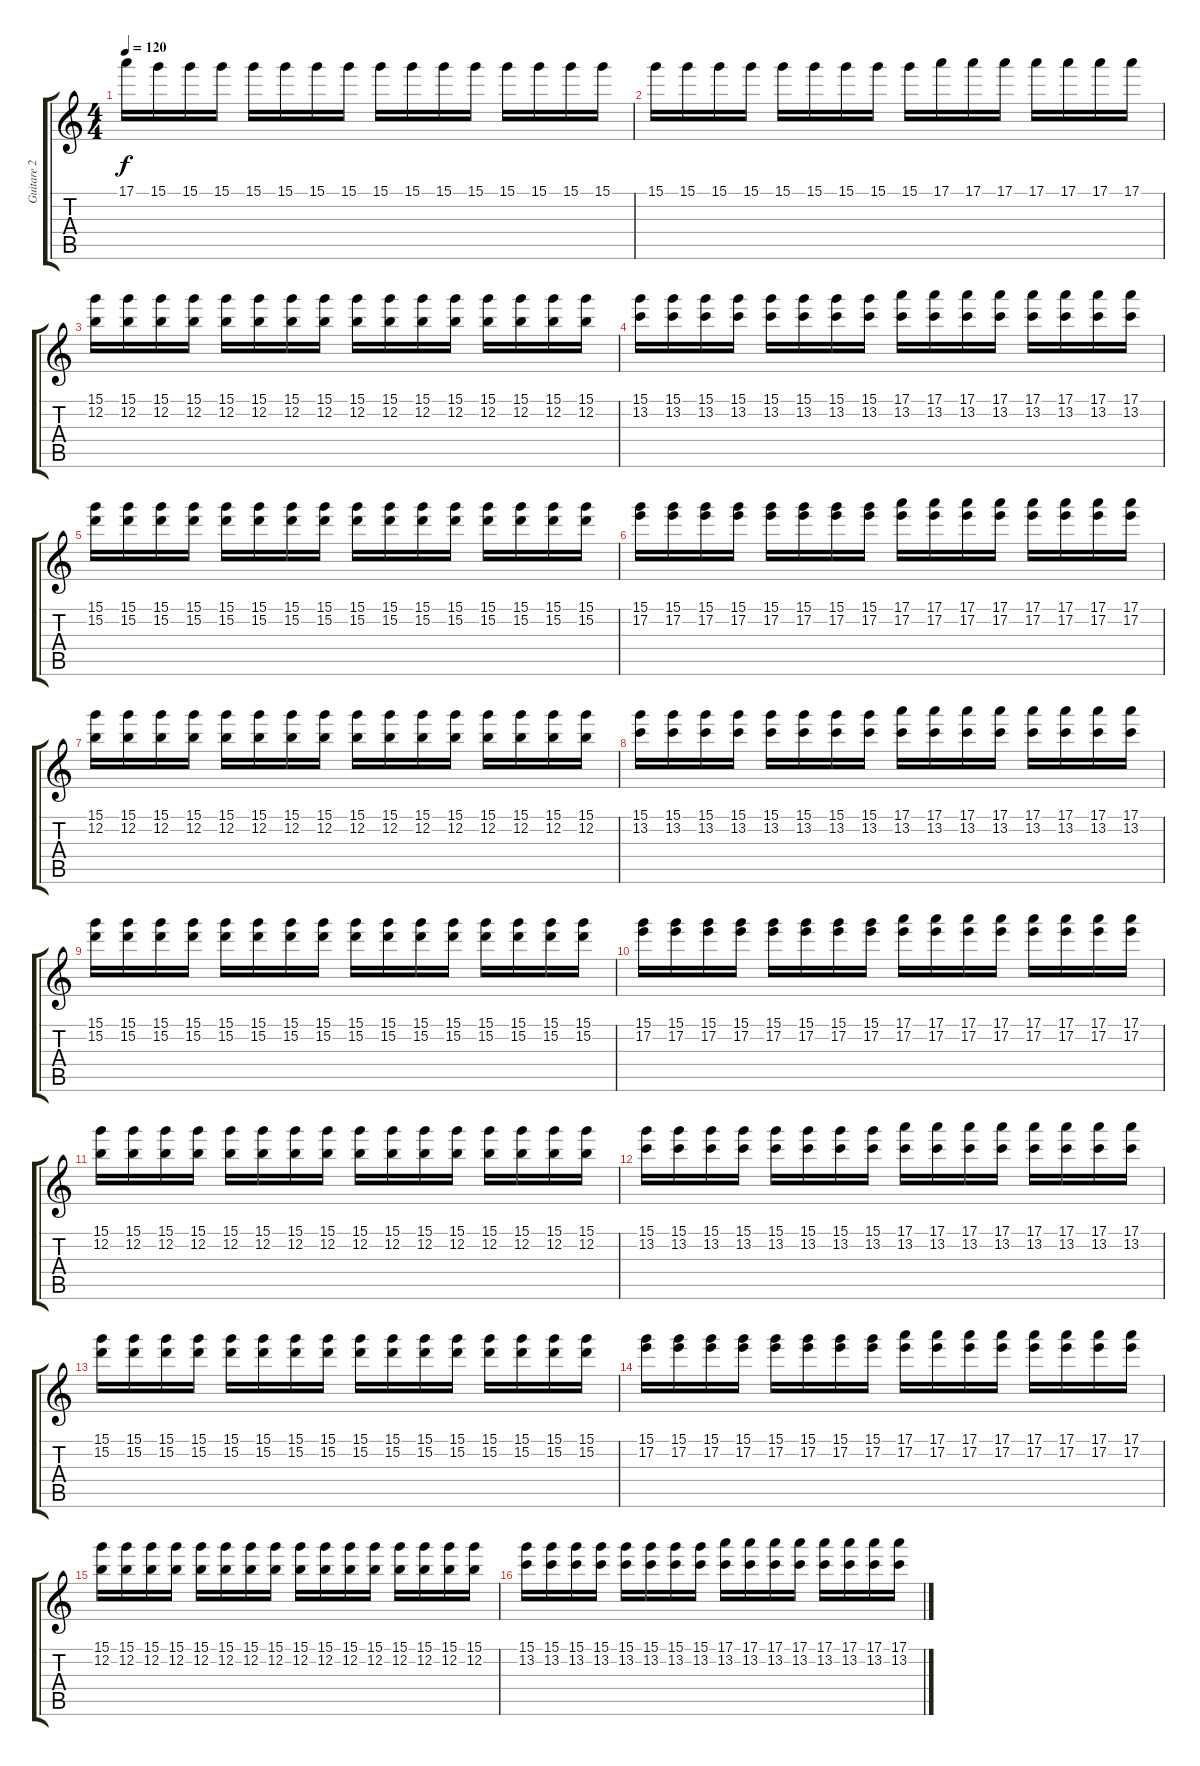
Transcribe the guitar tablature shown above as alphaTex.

\track ("Guitare 2" "Guitare 2") {instrument overdrivenguitar}
\staff {score tabs}
\tuning (E4 B3 G3 D3 A2 E2) {hide}
\ts (4 4)
\tempo 120
\clef g2
\ks c
17.1.16{dy f} 15.1.16 15.1.16 15.1.16 15.1.16 15.1.16 15.1.16 15.1.16 15.1.16 15.1.16 15.1.16 15.1.16 15.1.16 15.1.16 15.1.16 15.1.16 |
15.1.16 15.1.16 15.1.16 15.1.16 15.1.16 15.1.16 15.1.16 15.1.16 15.1.16 17.1.16 17.1.16 17.1.16 17.1.16 17.1.16 17.1.16 17.1.16 |
(15.1 12.2).16 (15.1 12.2).16 (15.1 12.2).16 (15.1 12.2).16 (15.1 12.2).16 (15.1 12.2).16 (15.1 12.2).16 (15.1 12.2).16 (15.1 12.2).16 (15.1 12.2).16 (15.1 12.2).16 (15.1 12.2).16 (15.1 12.2).16 (15.1 12.2).16 (15.1 12.2).16 (15.1 12.2).16 |
(15.1 13.2).16 (15.1 13.2).16 (15.1 13.2).16 (15.1 13.2).16 (15.1 13.2).16 (15.1 13.2).16 (15.1 13.2).16 (15.1 13.2).16 (17.1 13.2).16 (17.1 13.2).16 (17.1 13.2).16 (17.1 13.2).16 (17.1 13.2).16 (17.1 13.2).16 (17.1 13.2).16 (17.1 13.2).16 |
(15.1 15.2).16 (15.1 15.2).16 (15.1 15.2).16 (15.1 15.2).16 (15.1 15.2).16 (15.1 15.2).16 (15.1 15.2).16 (15.1 15.2).16 (15.1 15.2).16 (15.1 15.2).16 (15.1 15.2).16 (15.1 15.2).16 (15.1 15.2).16 (15.1 15.2).16 (15.1 15.2).16 (15.1 15.2).16 |
(15.1 17.2).16 (15.1 17.2).16 (15.1 17.2).16 (15.1 17.2).16 (15.1 17.2).16 (15.1 17.2).16 (15.1 17.2).16 (15.1 17.2).16 (17.1 17.2).16 (17.1 17.2).16 (17.1 17.2).16 (17.1 17.2).16 (17.1 17.2).16 (17.1 17.2).16 (17.1 17.2).16 (17.1 17.2).16 |
(15.1 12.2).16 (15.1 12.2).16 (15.1 12.2).16 (15.1 12.2).16 (15.1 12.2).16 (15.1 12.2).16 (15.1 12.2).16 (15.1 12.2).16 (15.1 12.2).16 (15.1 12.2).16 (15.1 12.2).16 (15.1 12.2).16 (15.1 12.2).16 (15.1 12.2).16 (15.1 12.2).16 (15.1 12.2).16 |
(15.1 13.2).16 (15.1 13.2).16 (15.1 13.2).16 (15.1 13.2).16 (15.1 13.2).16 (15.1 13.2).16 (15.1 13.2).16 (15.1 13.2).16 (17.1 13.2).16 (17.1 13.2).16 (17.1 13.2).16 (17.1 13.2).16 (17.1 13.2).16 (17.1 13.2).16 (17.1 13.2).16 (17.1 13.2).16 |
(15.1 15.2).16 (15.1 15.2).16 (15.1 15.2).16 (15.1 15.2).16 (15.1 15.2).16 (15.1 15.2).16 (15.1 15.2).16 (15.1 15.2).16 (15.1 15.2).16 (15.1 15.2).16 (15.1 15.2).16 (15.1 15.2).16 (15.1 15.2).16 (15.1 15.2).16 (15.1 15.2).16 (15.1 15.2).16 |
(15.1 17.2).16 (15.1 17.2).16 (15.1 17.2).16 (15.1 17.2).16 (15.1 17.2).16 (15.1 17.2).16 (15.1 17.2).16 (15.1 17.2).16 (17.1 17.2).16 (17.1 17.2).16 (17.1 17.2).16 (17.1 17.2).16 (17.1 17.2).16 (17.1 17.2).16 (17.1 17.2).16 (17.1 17.2).16 |
(15.1 12.2).16 (15.1 12.2).16 (15.1 12.2).16 (15.1 12.2).16 (15.1 12.2).16 (15.1 12.2).16 (15.1 12.2).16 (15.1 12.2).16 (15.1 12.2).16 (15.1 12.2).16 (15.1 12.2).16 (15.1 12.2).16 (15.1 12.2).16 (15.1 12.2).16 (15.1 12.2).16 (15.1 12.2).16 |
(15.1 13.2).16 (15.1 13.2).16 (15.1 13.2).16 (15.1 13.2).16 (15.1 13.2).16 (15.1 13.2).16 (15.1 13.2).16 (15.1 13.2).16 (17.1 13.2).16 (17.1 13.2).16 (17.1 13.2).16 (17.1 13.2).16 (17.1 13.2).16 (17.1 13.2).16 (17.1 13.2).16 (17.1 13.2).16 |
(15.1 15.2).16 (15.1 15.2).16 (15.1 15.2).16 (15.1 15.2).16 (15.1 15.2).16 (15.1 15.2).16 (15.1 15.2).16 (15.1 15.2).16 (15.1 15.2).16 (15.1 15.2).16 (15.1 15.2).16 (15.1 15.2).16 (15.1 15.2).16 (15.1 15.2).16 (15.1 15.2).16 (15.1 15.2).16 |
(15.1 17.2).16 (15.1 17.2).16 (15.1 17.2).16 (15.1 17.2).16 (15.1 17.2).16 (15.1 17.2).16 (15.1 17.2).16 (15.1 17.2).16 (17.1 17.2).16 (17.1 17.2).16 (17.1 17.2).16 (17.1 17.2).16 (17.1 17.2).16 (17.1 17.2).16 (17.1 17.2).16 (17.1 17.2).16 |
(15.1 12.2).16 (15.1 12.2).16 (15.1 12.2).16 (15.1 12.2).16 (15.1 12.2).16 (15.1 12.2).16 (15.1 12.2).16 (15.1 12.2).16 (15.1 12.2).16 (15.1 12.2).16 (15.1 12.2).16 (15.1 12.2).16 (15.1 12.2).16 (15.1 12.2).16 (15.1 12.2).16 (15.1 12.2).16 |
(15.1 13.2).16 (15.1 13.2).16 (15.1 13.2).16 (15.1 13.2).16 (15.1 13.2).16 (15.1 13.2).16 (15.1 13.2).16 (15.1 13.2).16 (17.1 13.2).16 (17.1 13.2).16 (17.1 13.2).16 (17.1 13.2).16 (17.1 13.2).16 (17.1 13.2).16 (17.1 13.2).16 (17.1 13.2).16
